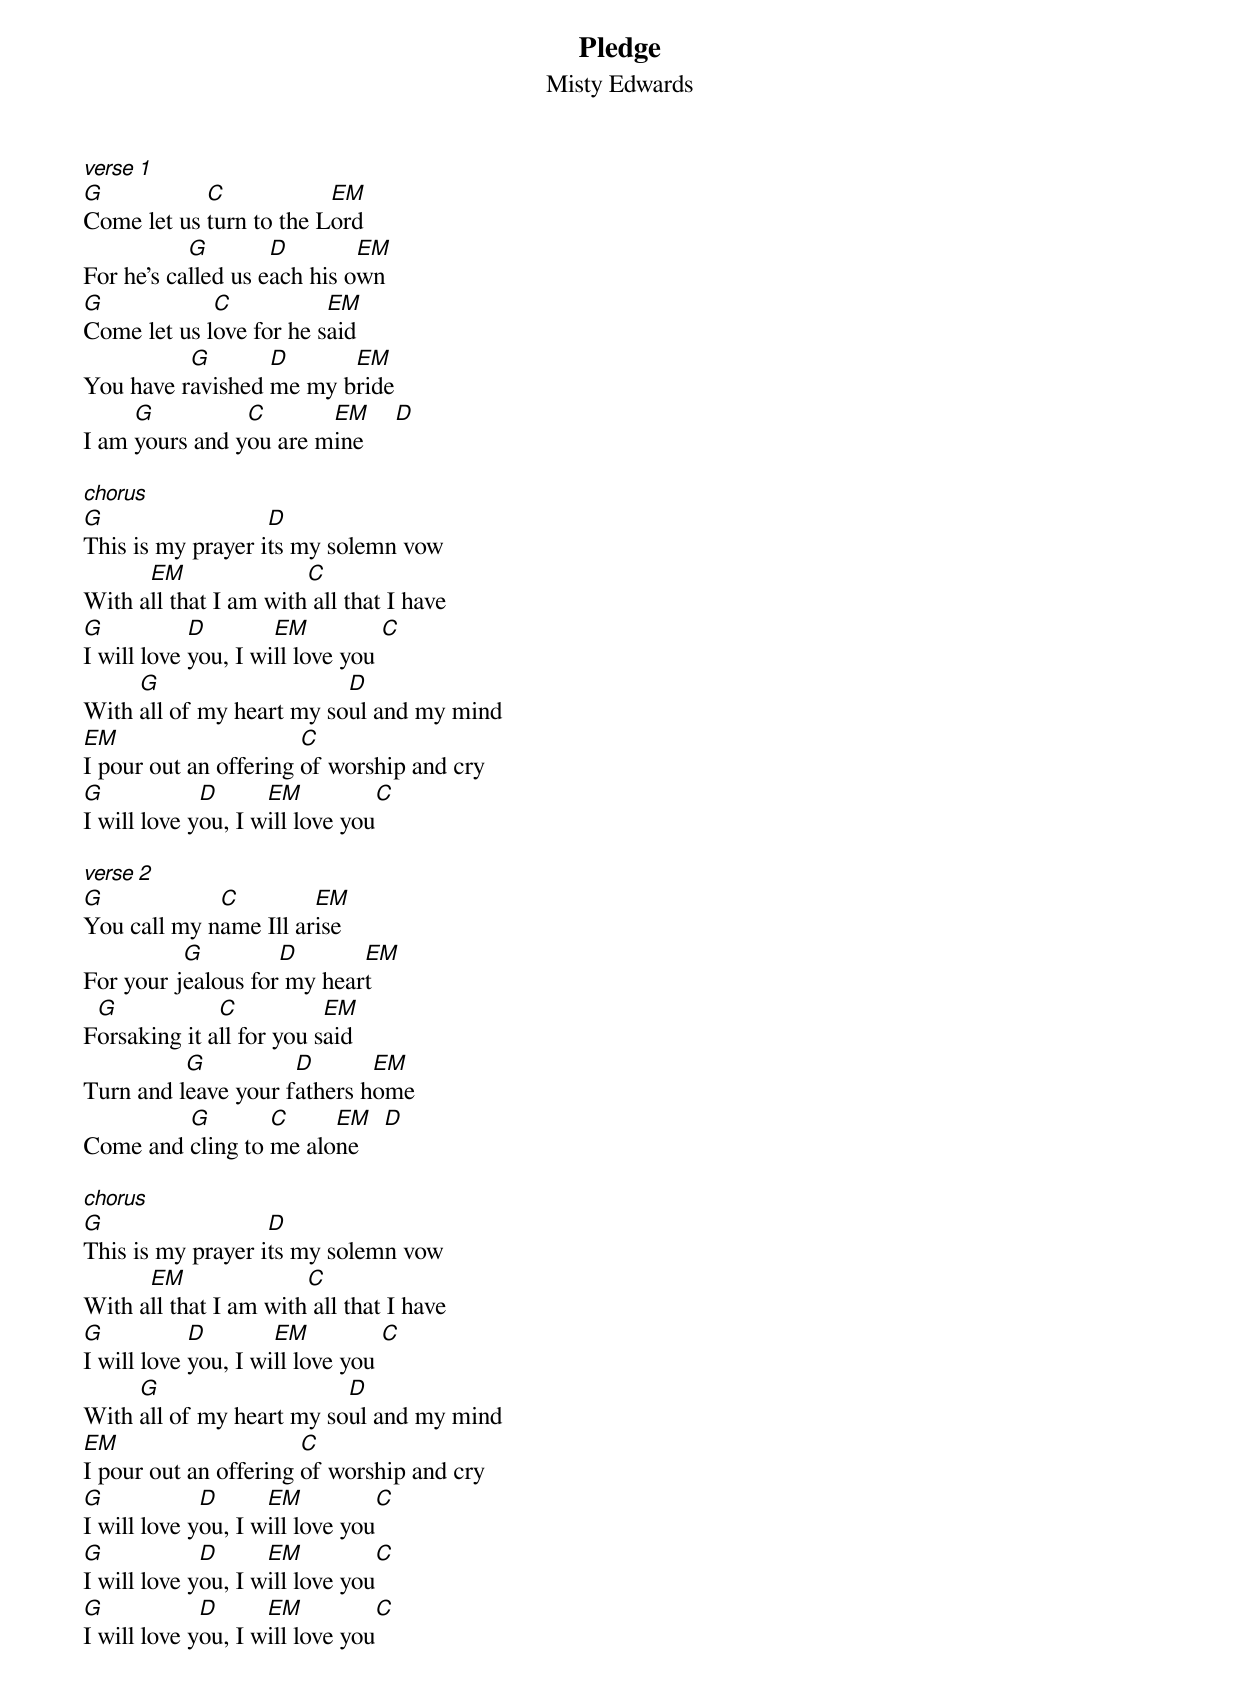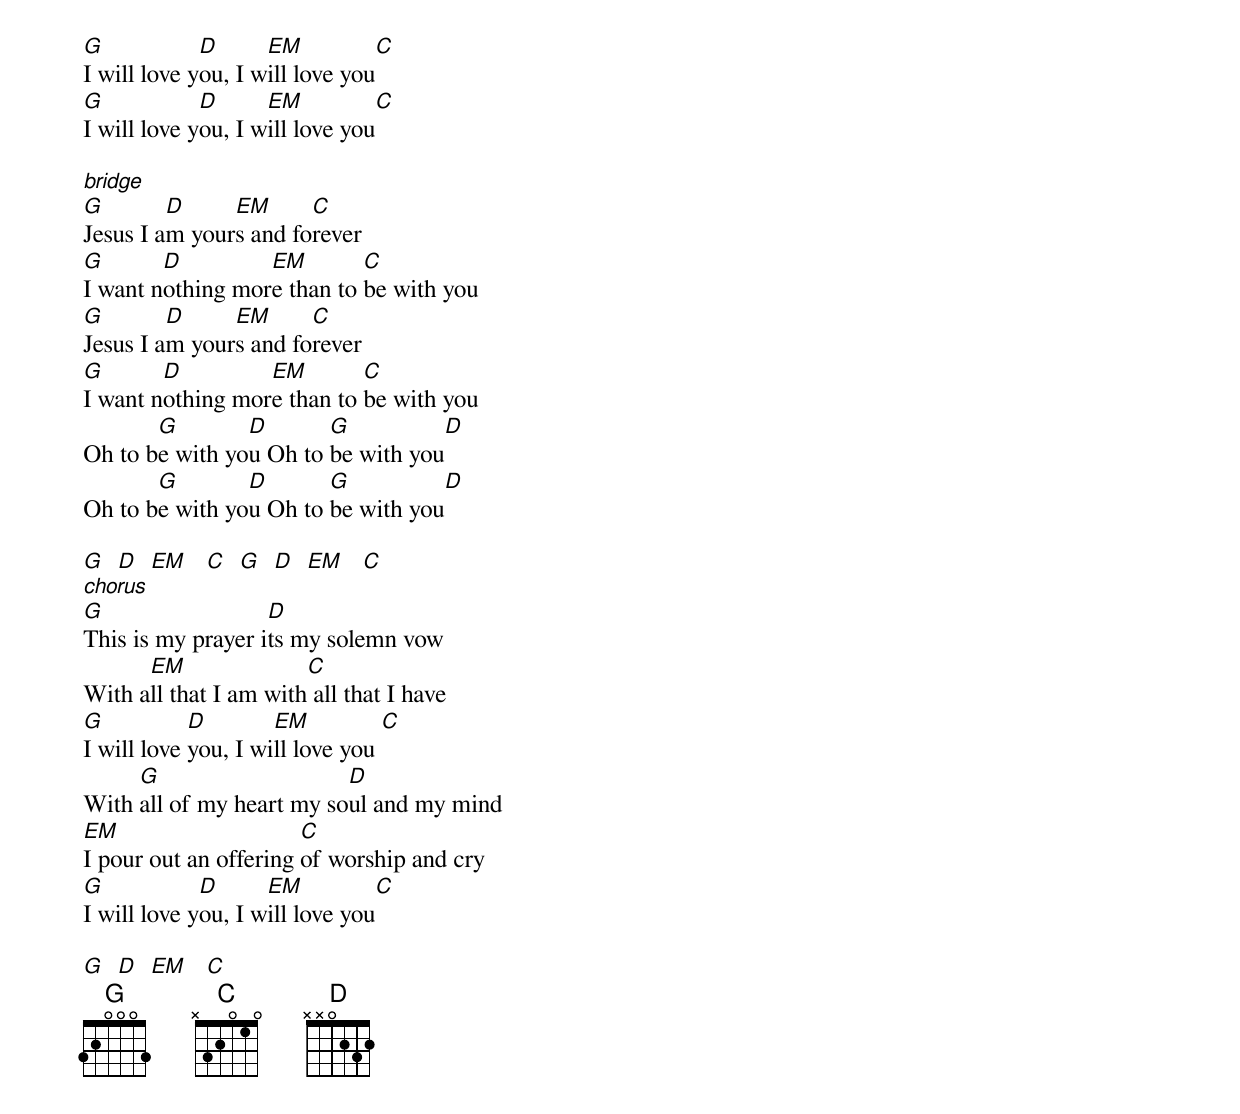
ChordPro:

{t:Pledge}
{st:Misty Edwards}

[verse 1]
[G]Come let us [C]turn to the L[EM]ord
For he's ca[G]lled us e[D]ach his o[EM]wn
[G]Come let us l[C]ove for he s[EM]aid
You have r[G]avished [D]me my b[EM]ride
I am [G]yours and y[C]ou are m[EM]ine     [D]

[chorus]
[G]This is my prayer i[D]ts my solemn vow
With a[EM]ll that I am with[C] all that I have
[G]I will love [D]you, I wi[EM]ll love you [C]
With [G]all of my heart my so[D]ul and my mind
[EM]I pour out an offering [C]of worship and cry
[G]I will love y[D]ou, I w[EM]ill love you[C]

[verse 2]
[G]You call my n[C]ame Ill ar[EM]ise
For your j[G]ealous for[D] my hear[EM]t
F[G]orsaking it a[C]ll for you s[EM]aid
Turn and l[G]eave your f[D]athers h[EM]ome
Come and [G]cling to [C]me alo[EM]ne    [D]

[chorus]
[G]This is my prayer i[D]ts my solemn vow
With a[EM]ll that I am with[C] all that I have
[G]I will love [D]you, I wi[EM]ll love you [C]
With [G]all of my heart my so[D]ul and my mind
[EM]I pour out an offering [C]of worship and cry
[G]I will love y[D]ou, I w[EM]ill love you[C]
[G]I will love y[D]ou, I w[EM]ill love you[C]
[G]I will love y[D]ou, I w[EM]ill love you[C]
[G]I will love y[D]ou, I w[EM]ill love you[C]
[G]I will love y[D]ou, I w[EM]ill love you[C]

[bridge]
[G]Jesus I a[D]m your[EM]s and fo[C]rever
[G]I want n[D]othing mor[EM]e than to [C]be with you
[G]Jesus I a[D]m your[EM]s and fo[C]rever
[G]I want n[D]othing mor[EM]e than to [C]be with you
Oh to b[G]e with yo[D]u Oh to [G]be with you[D]
Oh to b[G]e with yo[D]u Oh to [G]be with you[D]

[G]  [D]  [EM]   [C]  [G]  [D]  [EM]   [C]
[chorus]
[G]This is my prayer i[D]ts my solemn vow
With a[EM]ll that I am with[C] all that I have
[G]I will love [D]you, I wi[EM]ll love you [C]
With [G]all of my heart my so[D]ul and my mind
[EM]I pour out an offering [C]of worship and cry
[G]I will love y[D]ou, I w[EM]ill love you[C]

[G]  [D]  [EM]   [C]
